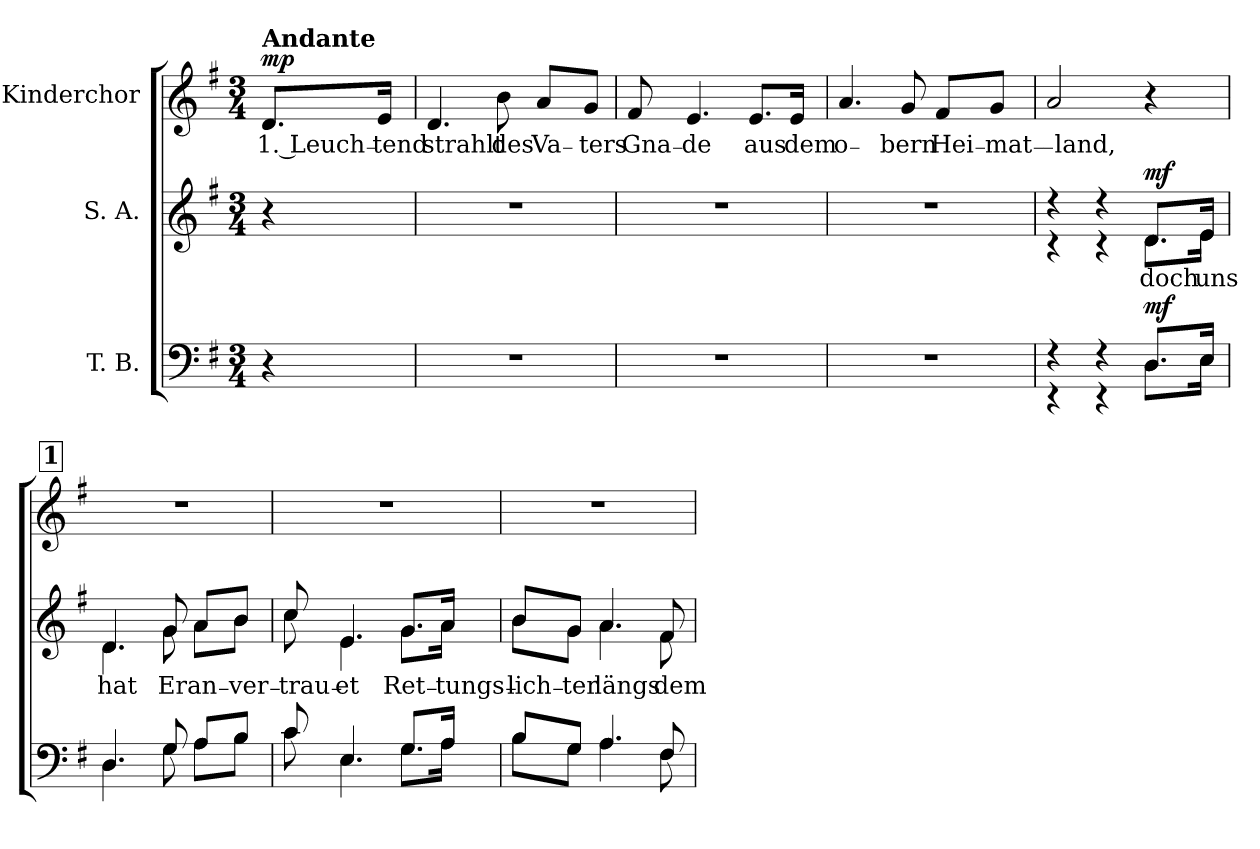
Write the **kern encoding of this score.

**kern	**dynam	**kern	**text	**dynam	**kern	**text	**dynam
*part3	*part3	*part2	*part2	*part2	*part1	*part1	*part1
*staff3	*staff3	*staff2	*staff2	*staff2	*staff1	*staff1	*staff1
*I"T. B.	*	*I"S. A.	*	*	*I"Kinderchor	*	*
*clefF4	*	*clefG2	*	*	*clefG2	*	*
*k[f#]	*	*k[f#]	*	*	*k[f#]	*	*
*G:	*	*G:	*	*	*G:	*	*
*M3/4	*	*M3/4	*	*	*M3/4	*	*
=	=	=	=	=	=	=	=
!	!	!	!	!	!LO:TX:a:B:t=Andante	!	!
!	!	!	!	!	!	!LO:LY:b	!LO:DY:a
4r	.	4r	.	.	8.d/L	1. Leuch₋	mp
!	!	!	!	!	!	!LO:LY:b	!
.	.	.	.	.	16e/Jk	tend	.
=1	=1	=1	=1	=1	=1	=1	=1
!	!	!	!	!	!	!LO:LY:b	!
2.r	.	2.r	.	.	4.d/	strahlt	.
!	!	!	!	!	!	!LO:LY:b	!
.	.	.	.	.	8b\	des	.
!	!	!	!	!	!	!LO:LY:b	!
.	.	.	.	.	8a/L	Va₋	.
!	!	!	!	!	!	!LO:LY:b	!
.	.	.	.	.	8g/J	ters	.
=2	=2	=2	=2	=2	=2	=2	=2
!	!	!	!	!	!	!LO:LY:b	!
2.r	.	2.r	.	.	8f#/	Gna₋	.
!	!	!	!	!	!	!LO:LY:b	!
.	.	.	.	.	4.e/	de	.
!	!	!	!	!	!	!LO:LY:b	!
.	.	.	.	.	8.e/L	aus	.
!	!	!	!	!	!	!LO:LY:b	!
.	.	.	.	.	16e/Jk	dem	.
=3	=3	=3	=3	=3	=3	=3	=3
!	!	!	!	!	!	!LO:LY:b	!
2.r	.	2.r	.	.	4.a/	o₋	.
!	!	!	!	!	!	!LO:LY:b	!
.	.	.	.	.	8g/	bern	.
!	!	!	!	!	!	!LO:LY:b	!
.	.	.	.	.	8f#/L	Hei₋	.
!	!	!	!	!	!	!LO:LY:b	!
.	.	.	.	.	8g/J	mat₋	.
!!LO:LB:g=z
=4	=4	=4	=4	=4	=4	=4	=4
*^	*	*^	*	*	*	*	*
!	!	!	!	!	!	!	!	!LO:LY:b	!
4rF	4rEE	.	4rdd	4rc	.	.	2a/	₋land,	.
4rF	4rEE	.	4rdd	4rc	.	.	.	.	.
!	!	!LO:DY:a	!	!	!LO:LY:b	!LO:DY:a	!	!	!
8.D/L	8.D\L	mf	8.d/L	8.d\L	doch	mf	4r	.	.
!	!	!	!	!	!LO:LY:b	!	!	!	!
16E/Jk	16E\Jk	.	16e/Jk	16e\Jk	uns	.	.	.	.
!!LO:REH:place=s1:a:B:fs=10.5:t=1
=5	=5	=5	=5	=5	=5	=5	=5	=5	=5
!	!	!	!	!	!LO:LY:b	!	!	!	!
4.D/	4.D\	.	4.d/	4.d\	hat	.	2.r	.	.
!	!	!	!	!	!LO:LY:b	!	!	!	!
8G/	8G\	.	8g/	8g\	Er	.	.	.	.
!	!	!	!	!	!LO:LY:b	!	!	!	!
8A/L	8A\L	.	8a/L	8a\L	an₋	.	.	.	.
!	!	!	!	!	!LO:LY:b	!	!	!	!
8B/J	8B\J	.	8b/J	8b\J	ver₋	.	.	.	.
=6	=6	=6	=6	=6	=6	=6	=6	=6	=6
!	!	!	!	!	!LO:LY:b	!	!	!	!
8c/	8c\	.	8cc/	8cc\	trau₋	.	2.r	.	.
!	!	!	!	!	!LO:LY:b	!	!	!	!
4.E/	4.E\	.	4.e/	4.e\	et	.	.	.	.
!	!	!	!	!	!LO:LY:b	!	!	!	!
8.G/L	8.G\L	.	8.g/L	8.g\L	Ret₋	.	.	.	.
!	!	!	!	!	!LO:LY:b	!	!	!	!
16A/Jk	16A\Jk	.	16a/Jk	16a\Jk	tungs₋	.	.	.	.
=7	=7	=7	=7	=7	=7	=7	=7	=7	=7
!	!	!	!	!	!LO:LY:b	!	!	!	!
8B/L	8B\L	.	8b/L	8b\L	lich₋	.	2.r	.	.
!	!	!	!	!	!LO:LY:b	!	!	!	!
8G/J	8G\J	.	8g/J	8g\J	ter	.	.	.	.
!	!	!	!	!	!LO:LY:b	!	!	!	!
4.A/	4.A\	.	4.a/	4.a\	längs	.	.	.	.
!	!	!	!	!	!LO:LY:b	!	!	!	!
8F#/	8F#\	.	8f#/	8f#\	dem	.	.	.	.
*v	*v	*	*	*	*	*	*	*	*
*	*	*v	*v	*	*	*	*	*
=	=	=	=	=	=	=	=
*-	*-	*-	*-	*-	*-	*-	*-
